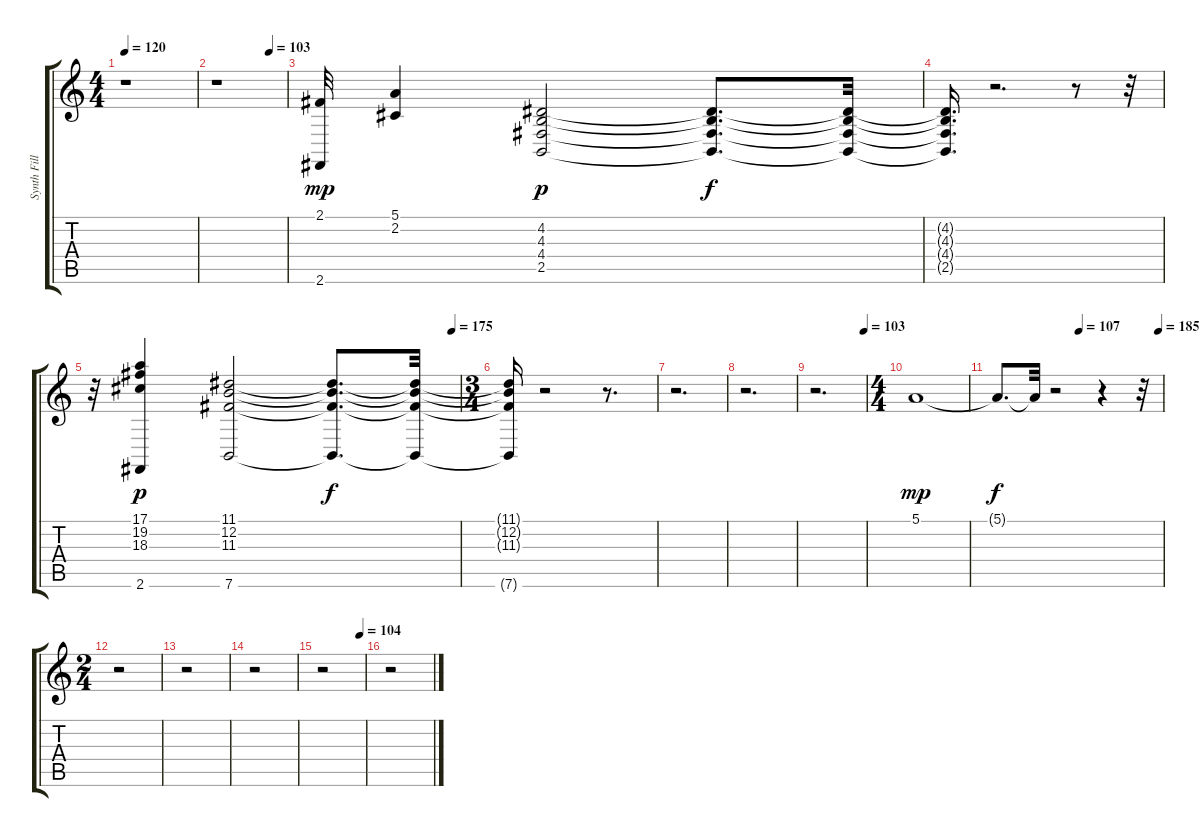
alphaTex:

\track ("Synth Fill" "Synth Fill") {instrument lead8bassandlead}
\staff {score tabs}
\tuning (E4 B3 G3 D3 A2 E2) {hide}
\ts (4 4)
\tempo 120
\clef g2
\ks c
r.1{dy mp} |
\tempo (103 0.7604166666666666)
r.1 |
(2.1 2.6).32 (5.1 2.2).4 (4.2 4.3 4.4 2.5).2{dy p} (4.2{t} 4.3{t} 4.4{t} 2.5{t}).8{d dy f} (4.2{t} 4.3{t} 4.4{t} 2.5{t}).32 |
(4.2{t} 4.3{t} 4.4{t} 2.5{t}).16{d} r.2{d} r.8 r.32 |
\tempo (175 0.9791666666666666)
r.32 (17.1 19.2 18.3 2.6).4{dy p} (11.1 12.2 11.3 7.6).2 (11.1{t} 12.2{t} 11.3{t} 7.6{t}).8{d dy f} (11.1{t} 12.2{t} 11.3{t} 7.6{t}).32 |
\ts (3 4)
(11.1{t} 12.2{t} 11.3{t} 7.6{t}).16 r.2 r.8{d} |
r.2{d} |
r.2{d} |
\tempo (103 0.9722222222222222)
r.2{d} |
\ts (4 4)
5.1.1{dy mp} |
\tempo (107 0.5)
\tempo (185 0.9791666666666666)
5.1{t}.8{d dy f} 5.1{t}.32 r.2 r.4 r.32 |
\ts (2 4)
r.2 |
r.2 |
r.2 |
\tempo (104 0.8958333333333334)
r.2 |
r.2
